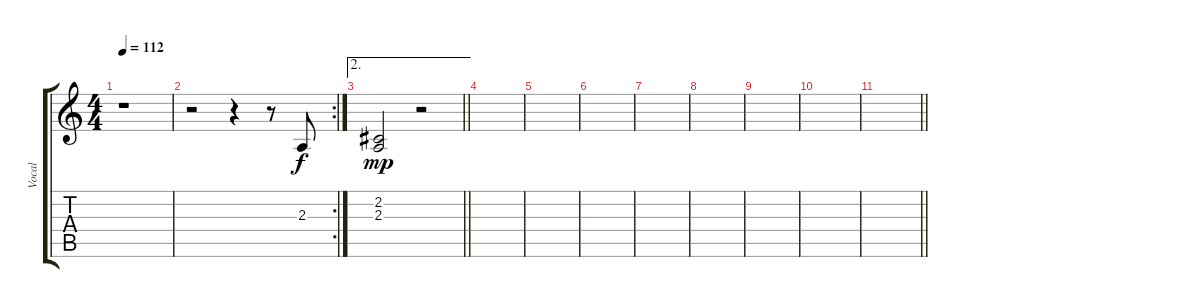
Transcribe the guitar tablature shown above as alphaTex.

\track ("Vocal" "Vocal") {instrument tenorsax}
\staff {score tabs}
\tuning (E4 B3 G3 D3 A2 E2) {hide}
\ts (4 4)
\tempo 112
\clef g2
\ks c
r.1{dy mp} |
\rc 2
r.2 r.4 r.8 2.3.8{dy f} |
\ae 2
\barLineRight lightlight
(2.2 2.3).2{dy mp} r.2 |
|
|
|
|
|
|
|
\barLineRight lightlight
